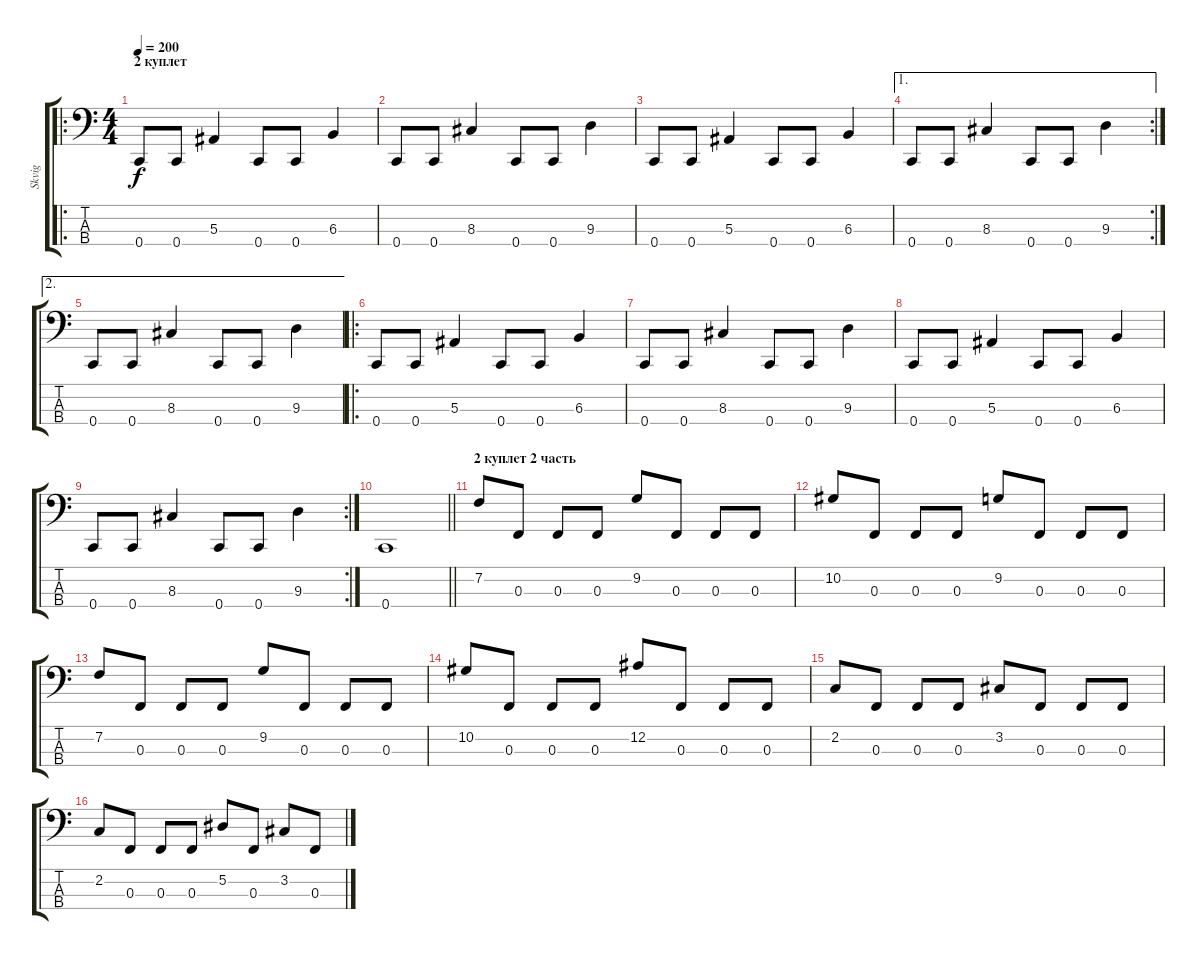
\track ("Skvig" "Skvig") {instrument slapbass1}
\staff {score tabs}
\tuning (Eb2 Bb1 F1 C1) {hide}
\ro
\ts (4 4)
\section ("" "2 куплет")
\tempo 200
\clef f4
\ks c
0.4.8{dy f} 0.4.8 5.3.4 0.4.8 0.4.8 6.3.4 |
0.4.8 0.4.8 8.3.4 0.4.8 0.4.8 9.3.4 |
0.4.8 0.4.8 5.3.4 0.4.8 0.4.8 6.3.4 |
\ae 1
\rc 2
0.4.8 0.4.8 8.3.4 0.4.8 0.4.8 9.3.4 |
\ae 2
0.4.8 0.4.8 8.3.4 0.4.8 0.4.8 9.3.4 |
\ro
0.4.8 0.4.8 5.3.4 0.4.8 0.4.8 6.3.4 |
0.4.8 0.4.8 8.3.4 0.4.8 0.4.8 9.3.4 |
0.4.8 0.4.8 5.3.4 0.4.8 0.4.8 6.3.4 |
\rc 2
0.4.8 0.4.8 8.3.4 0.4.8 0.4.8 9.3.4 |
\barLineRight lightlight
0.4.1 |
\section ("" "2 куплет 2 часть")
7.2.8 0.3.8 0.3.8 0.3.8 9.2.8 0.3.8 0.3.8 0.3.8 |
10.2.8 0.3.8 0.3.8 0.3.8 9.2.8 0.3.8 0.3.8 0.3.8 |
7.2.8 0.3.8 0.3.8 0.3.8 9.2.8 0.3.8 0.3.8 0.3.8 |
10.2.8 0.3.8 0.3.8 0.3.8 12.2.8 0.3.8 0.3.8 0.3.8 |
2.2.8 0.3.8 0.3.8 0.3.8 3.2.8 0.3.8 0.3.8 0.3.8 |
2.2.8 0.3.8 0.3.8 0.3.8 5.2.8 0.3.8 3.2.8 0.3.8
